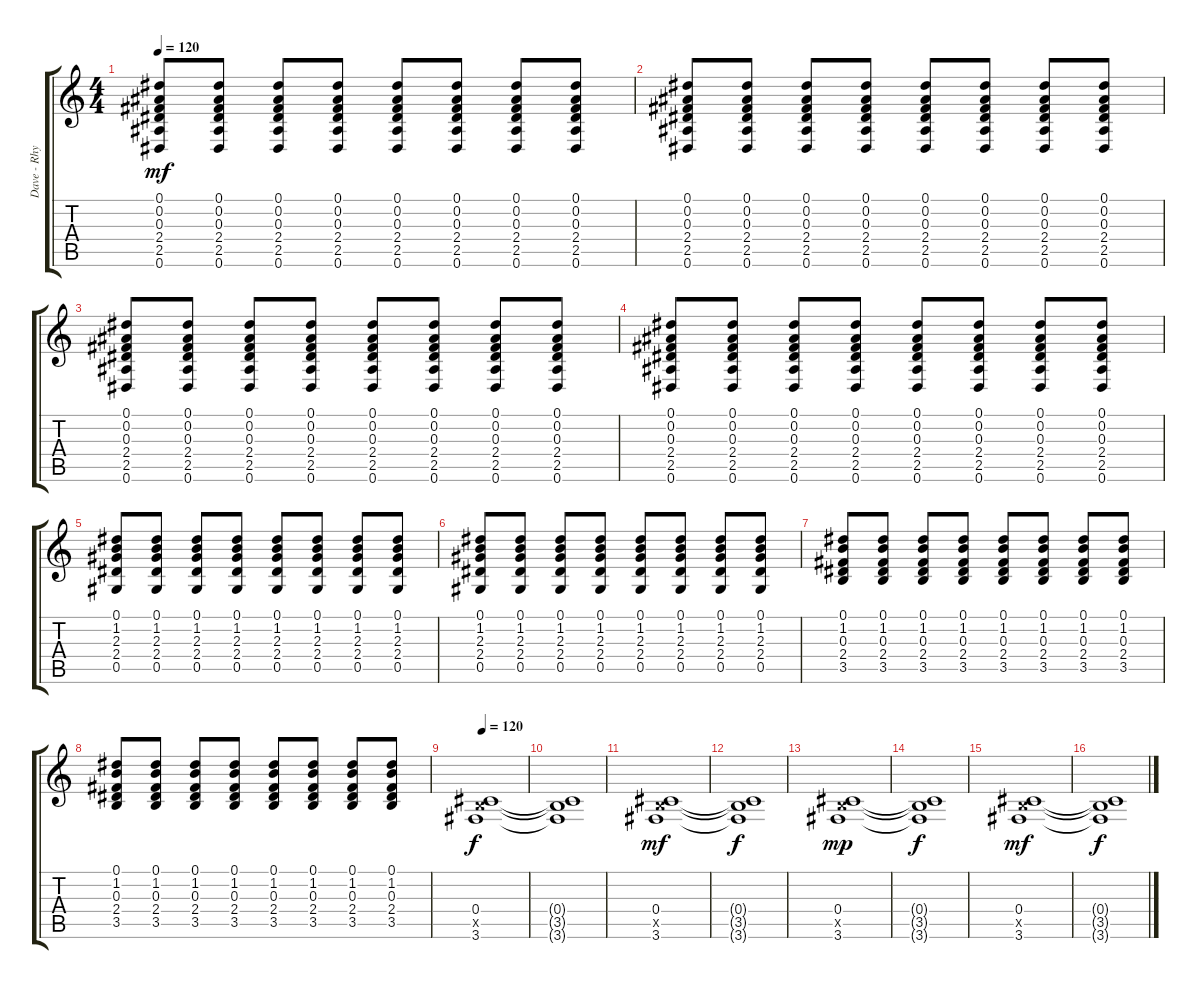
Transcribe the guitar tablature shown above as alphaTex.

\track ("Dave - Rhythm Guitar" "Dave - Rhy") {instrument overdrivenguitar}
\staff {score tabs}
\tuning (Eb4 Bb3 Gb3 Db3 Ab2 Eb2) {hide}
\ts (4 4)
\tempo 120
\clef g2
\ks c
(0.1 0.2 0.3 2.4 2.5 0.6).8{dy mf} (0.1 0.2 0.3 2.4 2.5 0.6).8 (0.1 0.2 0.3 2.4 2.5 0.6).8 (0.1 0.2 0.3 2.4 2.5 0.6).8 (0.1 0.2 0.3 2.4 2.5 0.6).8 (0.1 0.2 0.3 2.4 2.5 0.6).8 (0.1 0.2 0.3 2.4 2.5 0.6).8 (0.1 0.2 0.3 2.4 2.5 0.6).8 |
(0.1 0.2 0.3 2.4 2.5 0.6).8 (0.1 0.2 0.3 2.4 2.5 0.6).8 (0.1 0.2 0.3 2.4 2.5 0.6).8 (0.1 0.2 0.3 2.4 2.5 0.6).8 (0.1 0.2 0.3 2.4 2.5 0.6).8 (0.1 0.2 0.3 2.4 2.5 0.6).8 (0.1 0.2 0.3 2.4 2.5 0.6).8 (0.1 0.2 0.3 2.4 2.5 0.6).8 |
(0.1 0.2 0.3 2.4 2.5 0.6).8 (0.1 0.2 0.3 2.4 2.5 0.6).8 (0.1 0.2 0.3 2.4 2.5 0.6).8 (0.1 0.2 0.3 2.4 2.5 0.6).8 (0.1 0.2 0.3 2.4 2.5 0.6).8 (0.1 0.2 0.3 2.4 2.5 0.6).8 (0.1 0.2 0.3 2.4 2.5 0.6).8 (0.1 0.2 0.3 2.4 2.5 0.6).8 |
(0.1 0.2 0.3 2.4 2.5 0.6).8 (0.1 0.2 0.3 2.4 2.5 0.6).8 (0.1 0.2 0.3 2.4 2.5 0.6).8 (0.1 0.2 0.3 2.4 2.5 0.6).8 (0.1 0.2 0.3 2.4 2.5 0.6).8 (0.1 0.2 0.3 2.4 2.5 0.6).8 (0.1 0.2 0.3 2.4 2.5 0.6).8 (0.1 0.2 0.3 2.4 2.5 0.6).8 |
(0.1 1.2 2.3 2.4 0.5).8 (0.1 1.2 2.3 2.4 0.5).8 (0.1 1.2 2.3 2.4 0.5).8 (0.1 1.2 2.3 2.4 0.5).8 (0.1 1.2 2.3 2.4 0.5).8 (0.1 1.2 2.3 2.4 0.5).8 (0.1 1.2 2.3 2.4 0.5).8 (0.1 1.2 2.3 2.4 0.5).8 |
(0.1 1.2 2.3 2.4 0.5).8 (0.1 1.2 2.3 2.4 0.5).8 (0.1 1.2 2.3 2.4 0.5).8 (0.1 1.2 2.3 2.4 0.5).8 (0.1 1.2 2.3 2.4 0.5).8 (0.1 1.2 2.3 2.4 0.5).8 (0.1 1.2 2.3 2.4 0.5).8 (0.1 1.2 2.3 2.4 0.5).8 |
(0.1 1.2 0.3 2.4 3.5).8 (0.1 1.2 0.3 2.4 3.5).8 (0.1 1.2 0.3 2.4 3.5).8 (0.1 1.2 0.3 2.4 3.5).8 (0.1 1.2 0.3 2.4 3.5).8 (0.1 1.2 0.3 2.4 3.5).8 (0.1 1.2 0.3 2.4 3.5).8 (0.1 1.2 0.3 2.4 3.5).8 |
(0.1 1.2 0.3 2.4 3.5).8 (0.1 1.2 0.3 2.4 3.5).8 (0.1 1.2 0.3 2.4 3.5).8 (0.1 1.2 0.3 2.4 3.5).8 (0.1 1.2 0.3 2.4 3.5).8 (0.1 1.2 0.3 2.4 3.5).8 (0.1 1.2 0.3 2.4 3.5).8 (0.1 1.2 0.3 2.4 3.5).8 |
\tempo 120
(0.4 3.5{x} 3.6).1{dy f} |
(0.4{t} 3.5{t} 3.6{t}).1 |
(0.4 3.5{x} 3.6).1{dy mf} |
(0.4{t} 3.5{t} 3.6{t}).1{dy f} |
(0.4 3.5{x} 3.6).1{dy mp} |
(0.4{t} 3.5{t} 3.6{t}).1{dy f} |
(0.4 3.5{x} 3.6).1{dy mf} |
(0.4{t} 3.5{t} 3.6{t}).1{dy f}
